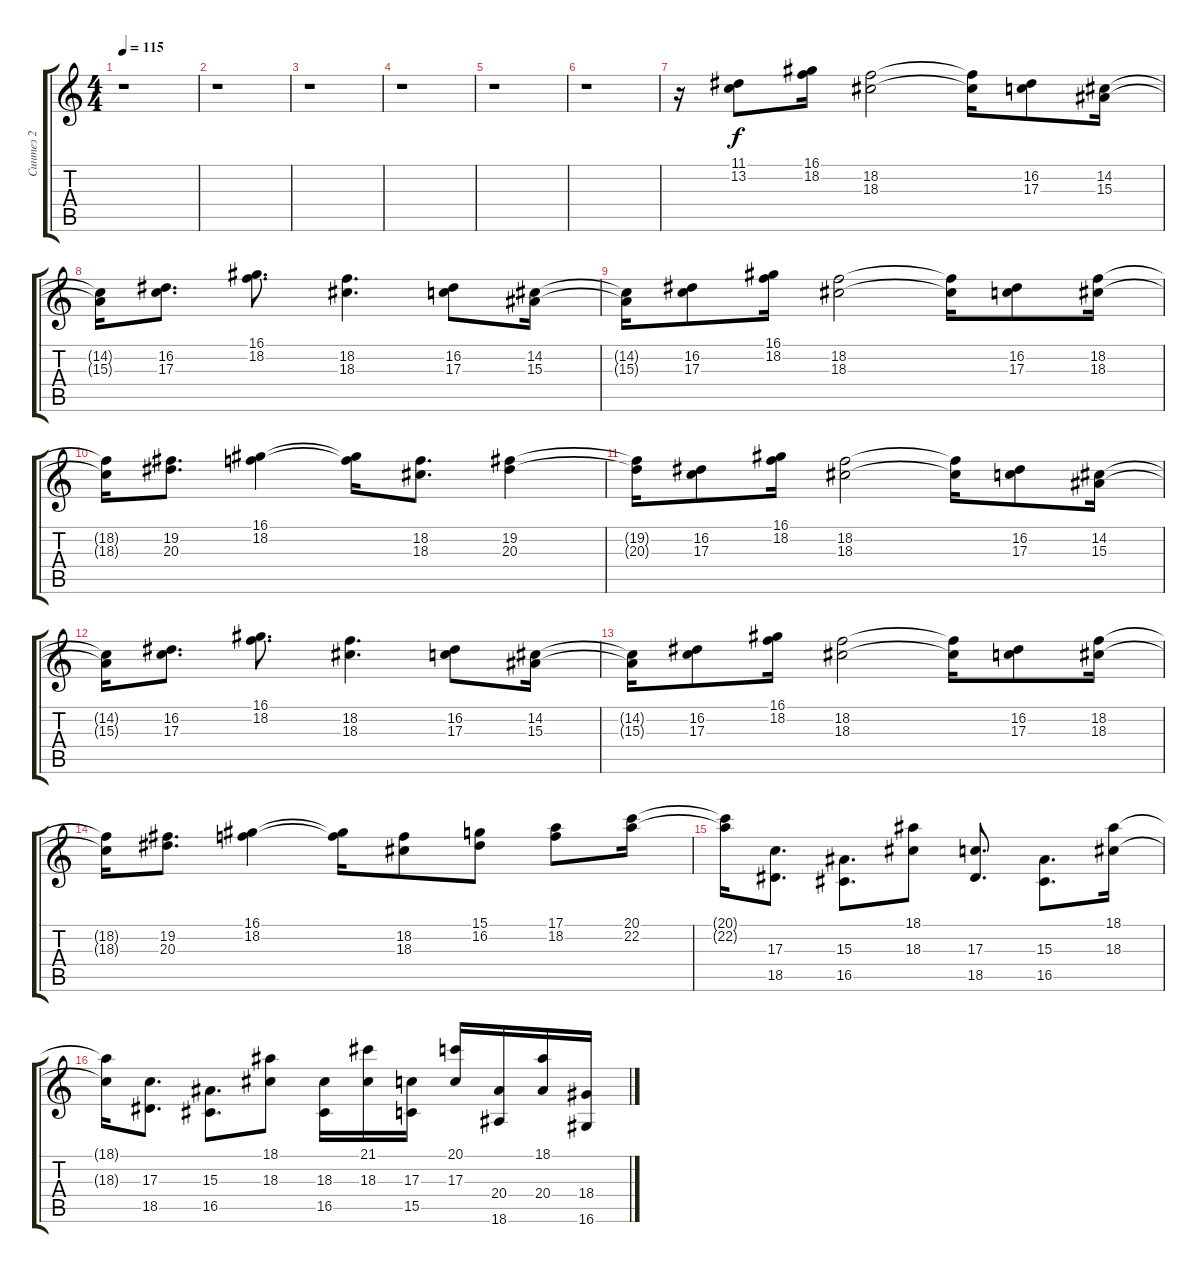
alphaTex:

\track ("Синтез 2" "Синтез 2") {instrument stringensemble1}
\staff {score tabs}
\tuning (E4 B3 G3 D3 A2 E2) {hide}
\ts (4 4)
\tempo 115
\clef g2
\ks c
r.1{dy f} |
r.1 |
r.1 |
r.1 |
r.1 |
r.1 |
r.16 (11.1 13.2).8 (16.1 18.2).16 (18.2 18.3).2 (18.2{t} 18.3{t}).16 (16.2 17.3).8 (14.2 15.3).16 |
(14.2{t} 15.3{t}).16 (16.2 17.3).8{d} (16.1 18.2).8{d} (18.2 18.3).4{d} (16.2 17.3).8 (14.2 15.3).16 |
(14.2{t} 15.3{t}).16 (16.2 17.3).8 (16.1 18.2).16 (18.2 18.3).2 (18.2{t} 18.3{t}).16 (16.2 17.3).8 (18.2 18.3).16 |
(18.2{t} 18.3{t}).16 (19.2 20.3).8{d} (16.1 18.2).4 (16.1{t} 18.2{t}).16 (18.2 18.3).8{d} (19.2 20.3).4 |
(19.2{t} 20.3{t}).16 (16.2 17.3).8 (16.1 18.2).16 (18.2 18.3).2 (18.2{t} 18.3{t}).16 (16.2 17.3).8 (14.2 15.3).16 |
(14.2{t} 15.3{t}).16 (16.2 17.3).8{d} (16.1 18.2).8{d} (18.2 18.3).4{d} (16.2 17.3).8 (14.2 15.3).16 |
(14.2{t} 15.3{t}).16 (16.2 17.3).8 (16.1 18.2).16 (18.2 18.3).2 (18.2{t} 18.3{t}).16 (16.2 17.3).8 (18.2 18.3).16 |
(18.2{t} 18.3{t}).16 (19.2 20.3).8{d} (16.1 18.2).4 (16.1{t} 18.2{t}).16 (18.2 18.3).8 (15.1 16.2).8 (17.1 18.2).8 (20.1 22.2).16 |
(20.1{t} 22.2{t}).16 (17.3 18.5).8{d} (15.3 16.5).8{d} (18.1 18.3).8 (17.3 18.5).8{d} (15.3 16.5).8{d} (18.1 18.3).16 |
(18.1{t} 18.3{t}).16 (17.3 18.5).8{d} (15.3 16.5).8{d} (18.1 18.3).8 (18.3 16.5).16 (21.1 18.3).16 (17.3 15.5).16 (20.1 17.3).16 (20.4 18.6).16 (18.1 20.4).16 (18.4 16.6).16
